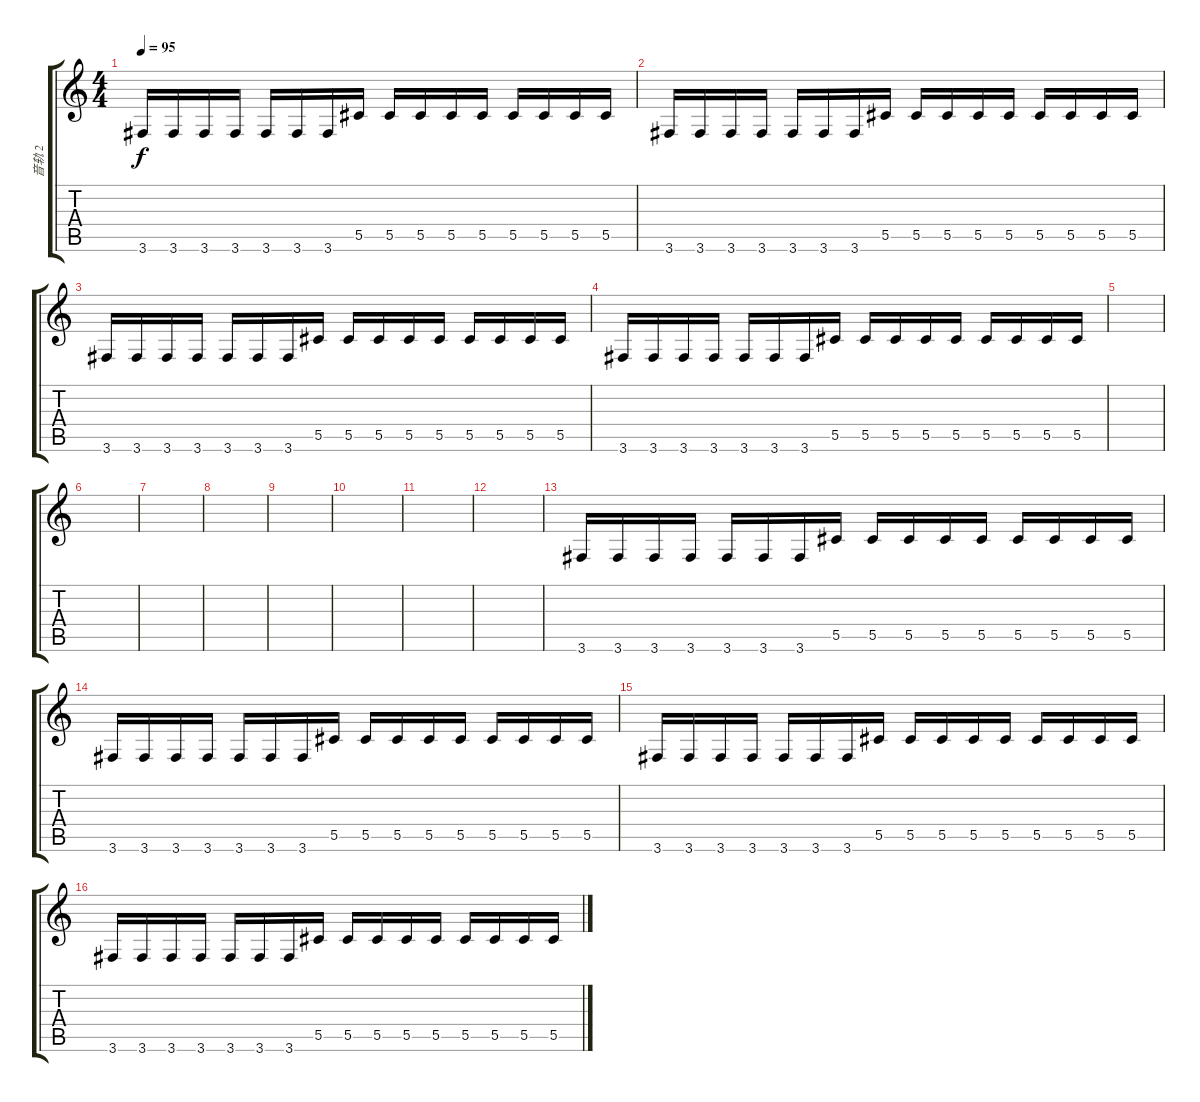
\track ("音轨 2" "音轨 2") {instrument distortionguitar}
\staff {score tabs}
\tuning (Eb4 Bb3 Gb3 Db3 Ab2 Eb2) {hide}
\ts (4 4)
\tempo 95
\clef g2
\ks c
3.6.16{dy f} 3.6.16 3.6.16 3.6.16 3.6.16 3.6.16 3.6.16 5.5.16 5.5.16 5.5.16 5.5.16 5.5.16 5.5.16 5.5.16 5.5.16 5.5.16 |
3.6.16 3.6.16 3.6.16 3.6.16 3.6.16 3.6.16 3.6.16 5.5.16 5.5.16 5.5.16 5.5.16 5.5.16 5.5.16 5.5.16 5.5.16 5.5.16 |
3.6.16 3.6.16 3.6.16 3.6.16 3.6.16 3.6.16 3.6.16 5.5.16 5.5.16 5.5.16 5.5.16 5.5.16 5.5.16 5.5.16 5.5.16 5.5.16 |
3.6.16 3.6.16 3.6.16 3.6.16 3.6.16 3.6.16 3.6.16 5.5.16 5.5.16 5.5.16 5.5.16 5.5.16 5.5.16 5.5.16 5.5.16 5.5.16 |
|
|
|
|
|
|
|
|
3.6.16 3.6.16 3.6.16 3.6.16 3.6.16 3.6.16 3.6.16 5.5.16 5.5.16 5.5.16 5.5.16 5.5.16 5.5.16 5.5.16 5.5.16 5.5.16 |
3.6.16 3.6.16 3.6.16 3.6.16 3.6.16 3.6.16 3.6.16 5.5.16 5.5.16 5.5.16 5.5.16 5.5.16 5.5.16 5.5.16 5.5.16 5.5.16 |
3.6.16 3.6.16 3.6.16 3.6.16 3.6.16 3.6.16 3.6.16 5.5.16 5.5.16 5.5.16 5.5.16 5.5.16 5.5.16 5.5.16 5.5.16 5.5.16 |
3.6.16 3.6.16 3.6.16 3.6.16 3.6.16 3.6.16 3.6.16 5.5.16 5.5.16 5.5.16 5.5.16 5.5.16 5.5.16 5.5.16 5.5.16 5.5.16
